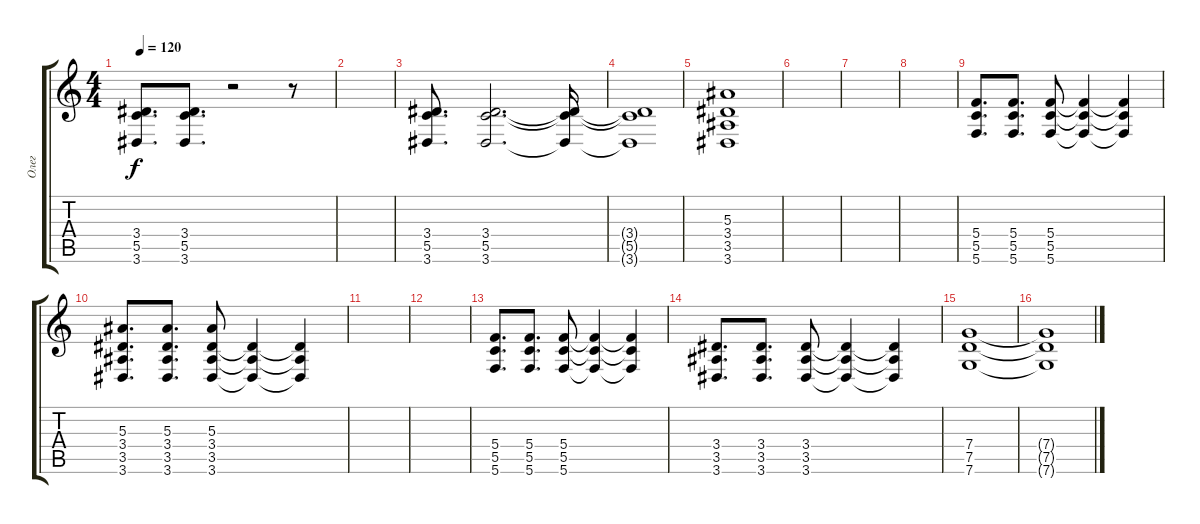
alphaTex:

\track ("Олег" "Олег") {instrument acousticguitarsteel}
\staff {score tabs}
\tuning (D4 A3 F3 C3 G2 C2) {hide}
\ts (4 4)
\tempo 120
\clef g2
\ks c
(3.4 5.5 3.6).8{d dy f} (3.4 5.5 3.6).8{d} r.2 r.8 |
|
(3.4 5.5 3.6).8{d} (3.4 5.5 3.6).2{d} (3.4{t} 5.5{t} 3.6{t}).16 |
(3.4{t} 5.5{t} 3.6{t}).1 |
(5.3 3.4 3.5 3.6).1 |
|
|
|
(5.4 5.5 5.6).8{d} (5.4 5.5 5.6).8{d} (5.4 5.5 5.6).8 (5.4{t} 5.5{t} 5.6{t}).4 (5.4{t} 5.5{t} 5.6{t}).4 |
(5.3 3.4 3.5 3.6).8{d} (5.3 3.4 3.5 3.6).8{d} (5.3 3.4 3.5 3.6).8 (3.4{t} 3.5{t} 3.6{t}).4 (3.4{t} 3.5{t} 3.6{t}).4 |
|
|
(5.4 5.5 5.6).8{d} (5.4 5.5 5.6).8{d} (5.4 5.5 5.6).8 (5.4{t} 5.5{t} 5.6{t}).4 (5.4{t} 5.5{t} 5.6{t}).4 |
(3.4 3.5 3.6).8{d} (3.4 3.5 3.6).8{d} (3.4 3.5 3.6).8 (3.4{t} 3.5{t} 3.6{t}).4 (3.4{t} 3.5{t} 3.6{t}).4 |
(7.4 7.5 7.6).1 |
(7.4{t} 7.5{t} 7.6{t}).1
